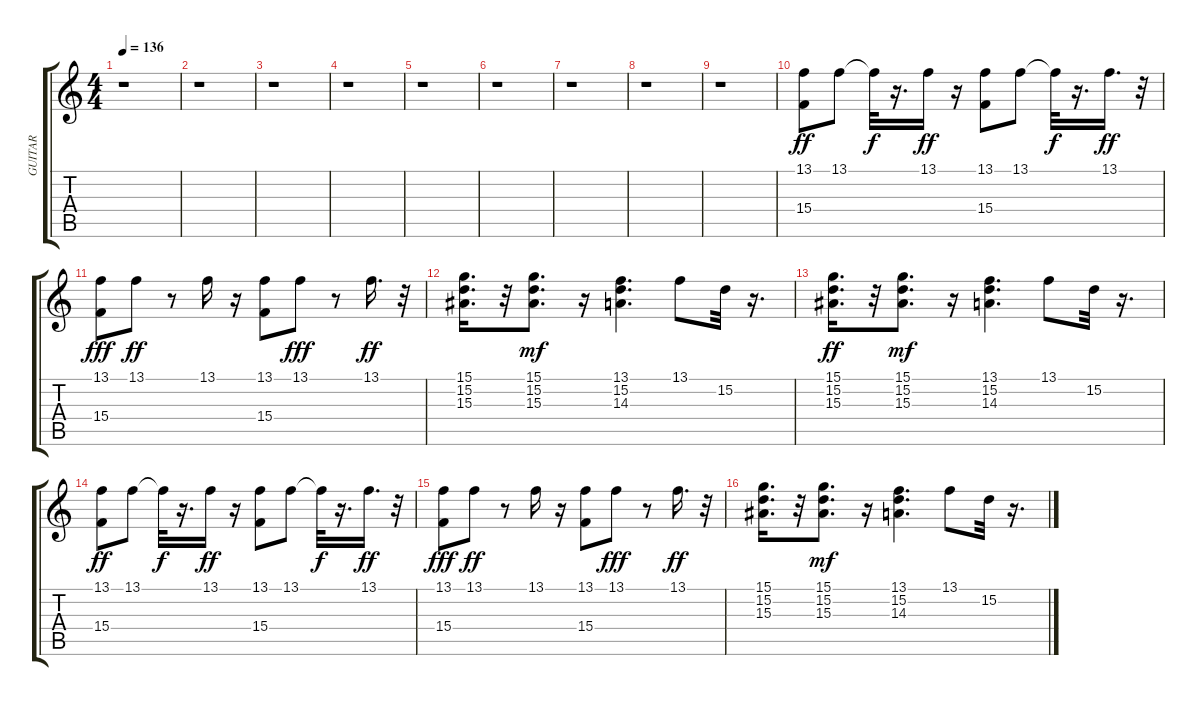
\track ("GUITAR" "GUITAR") {instrument pad4choir}
\staff {score tabs}
\tuning (E4 B3 G3 D3 A2 E2) {hide}
\ts (4 4)
\tempo 136
\clef g2
\ks c
r.1{dy mf} |
r.1 |
r.1 |
r.1 |
r.1 |
r.1 |
r.1 |
r.1 |
r.1 |
(13.1 15.4).8{dy ff} 13.1.8 13.1{t}.32{dy f} r.16{d} 13.1.16{dy ff} r.16 (13.1 15.4).8 13.1.8 13.1{t}.32{dy f} r.16{d} 13.1.16{d dy ff} r.32 |
(13.1 15.4).8{dy fff} 13.1.8{dy ff} r.8 13.1.16 r.16 (13.1 15.4).8 13.1.8{dy fff} r.8 13.1.16{d dy ff} r.32 |
(15.1 15.2 15.3).16{d} r.32 (15.1 15.2 15.3).8{d dy mf} r.16 (13.1 15.2 14.3).4{d} 13.1.8 15.2.32 r.16{d} |
(15.1 15.2 15.3).16{d dy ff} r.32 (15.1 15.2 15.3).8{d dy mf} r.16 (13.1 15.2 14.3).4{d} 13.1.8 15.2.32 r.16{d} |
(13.1 15.4).8{dy ff} 13.1.8 13.1{t}.32{dy f} r.16{d} 13.1.16{dy ff} r.16 (13.1 15.4).8 13.1.8 13.1{t}.32{dy f} r.16{d} 13.1.16{d dy ff} r.32 |
(13.1 15.4).8{dy fff} 13.1.8{dy ff} r.8 13.1.16 r.16 (13.1 15.4).8 13.1.8{dy fff} r.8 13.1.16{d dy ff} r.32 |
(15.1 15.2 15.3).16{d} r.32 (15.1 15.2 15.3).8{d dy mf} r.16 (13.1 15.2 14.3).4{d} 13.1.8 15.2.32 r.16{d}
